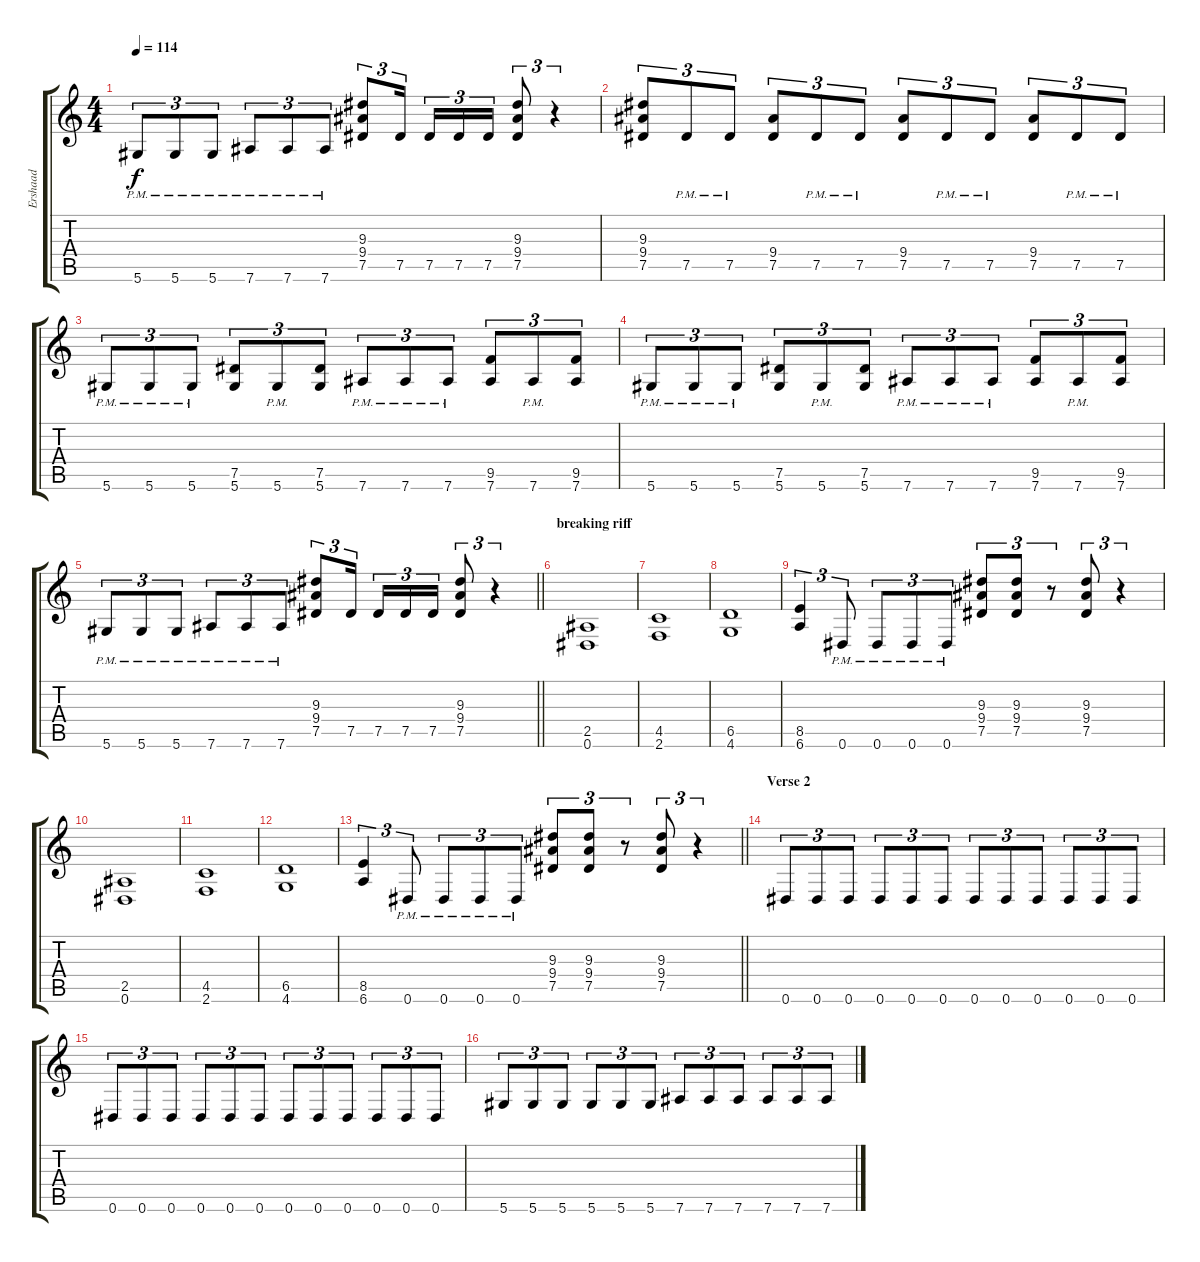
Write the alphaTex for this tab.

\track ("Ershaad" "Ershaad") {instrument distortionguitar}
\staff {score tabs}
\tuning (Eb4 Bb3 Gb3 Db3 Ab2 Eb2) {hide}
\ts (4 4)
\tempo 114
\clef g2
\ks c
5.6{pm}.8{tu (3 2) dy f} 5.6{pm}.8{tu (3 2)} 5.6{pm}.8{tu (3 2)} 7.6{pm}.8{tu (3 2)} 7.6{pm}.8{tu (3 2)} 7.6{pm}.8{tu (3 2)} (9.3 9.4 7.5).8{tu (3 2)} 7.5.16{tu (3 2) beam splitsecondary} 7.5.16{tu (3 2)} 7.5.16{tu (3 2)} 7.5.16{tu (3 2)} (9.3 9.4 7.5).8{tu (3 2)} r.4{tu (3 2)} |
(9.3 9.4 7.5).8{tu (3 2)} 7.5{pm}.8{tu (3 2)} 7.5{pm}.8{tu (3 2)} (9.4 7.5).8{tu (3 2)} 7.5{pm}.8{tu (3 2)} 7.5{pm}.8{tu (3 2)} (9.4 7.5).8{tu (3 2)} 7.5{pm}.8{tu (3 2)} 7.5{pm}.8{tu (3 2)} (9.4 7.5).8{tu (3 2)} 7.5{pm}.8{tu (3 2)} 7.5{pm}.8{tu (3 2)} |
5.6{pm}.8{tu (3 2)} 5.6{pm}.8{tu (3 2)} 5.6{pm}.8{tu (3 2)} (7.5 5.6).8{tu (3 2)} 5.6{pm}.8{tu (3 2)} (7.5 5.6).8{tu (3 2)} 7.6{pm}.8{tu (3 2)} 7.6{pm}.8{tu (3 2)} 7.6{pm}.8{tu (3 2)} (9.5 7.6).8{tu (3 2)} 7.6{pm}.8{tu (3 2)} (9.5 7.6).8{tu (3 2)} |
5.6{pm}.8{tu (3 2)} 5.6{pm}.8{tu (3 2)} 5.6{pm}.8{tu (3 2)} (7.5 5.6).8{tu (3 2)} 5.6{pm}.8{tu (3 2)} (7.5 5.6).8{tu (3 2)} 7.6{pm}.8{tu (3 2)} 7.6{pm}.8{tu (3 2)} 7.6{pm}.8{tu (3 2)} (9.5 7.6).8{tu (3 2)} 7.6{pm}.8{tu (3 2)} (9.5 7.6).8{tu (3 2)} |
\barLineRight lightlight
5.6{pm}.8{tu (3 2)} 5.6{pm}.8{tu (3 2)} 5.6{pm}.8{tu (3 2)} 7.6{pm}.8{tu (3 2)} 7.6{pm}.8{tu (3 2)} 7.6{pm}.8{tu (3 2)} (9.3 9.4 7.5).8{tu (3 2)} 7.5.16{tu (3 2) beam splitsecondary} 7.5.16{tu (3 2)} 7.5.16{tu (3 2)} 7.5.16{tu (3 2)} (9.3 9.4 7.5).8{tu (3 2)} r.4{tu (3 2)} |
\section ("" "breaking riff")
(2.5 0.6).1 |
(4.5 2.6).1 |
(6.5 4.6).1 |
(8.5 6.6).4{tu (3 2)} 0.6{pm}.8{tu (3 2)} 0.6{pm}.8{tu (3 2)} 0.6{pm}.8{tu (3 2)} 0.6{pm}.8{tu (3 2)} (9.3 9.4 7.5).8{tu (3 2)} (9.3 9.4 7.5).8{tu (3 2)} r.8{tu (3 2)} (9.3 9.4 7.5).8{tu (3 2)} r.4{tu (3 2)} |
(2.5 0.6).1 |
(4.5 2.6).1 |
(6.5 4.6).1 |
\barLineRight lightlight
(8.5 6.6).4{tu (3 2)} 0.6{pm}.8{tu (3 2)} 0.6{pm}.8{tu (3 2)} 0.6{pm}.8{tu (3 2)} 0.6{pm}.8{tu (3 2)} (9.3 9.4 7.5).8{tu (3 2)} (9.3 9.4 7.5).8{tu (3 2)} r.8{tu (3 2)} (9.3 9.4 7.5).8{tu (3 2)} r.4{tu (3 2)} |
\section ("" "Verse 2")
0.6.8{tu (3 2)} 0.6.8{tu (3 2)} 0.6.8{tu (3 2)} 0.6.8{tu (3 2)} 0.6.8{tu (3 2)} 0.6.8{tu (3 2)} 0.6.8{tu (3 2)} 0.6.8{tu (3 2)} 0.6.8{tu (3 2)} 0.6.8{tu (3 2)} 0.6.8{tu (3 2)} 0.6.8{tu (3 2)} |
0.6.8{tu (3 2)} 0.6.8{tu (3 2)} 0.6.8{tu (3 2)} 0.6.8{tu (3 2)} 0.6.8{tu (3 2)} 0.6.8{tu (3 2)} 0.6.8{tu (3 2)} 0.6.8{tu (3 2)} 0.6.8{tu (3 2)} 0.6.8{tu (3 2)} 0.6.8{tu (3 2)} 0.6.8{tu (3 2)} |
5.6.8{tu (3 2)} 5.6.8{tu (3 2)} 5.6.8{tu (3 2)} 5.6.8{tu (3 2)} 5.6.8{tu (3 2)} 5.6.8{tu (3 2)} 7.6.8{tu (3 2)} 7.6.8{tu (3 2)} 7.6.8{tu (3 2)} 7.6.8{tu (3 2)} 7.6.8{tu (3 2)} 7.6.8{tu (3 2)}
